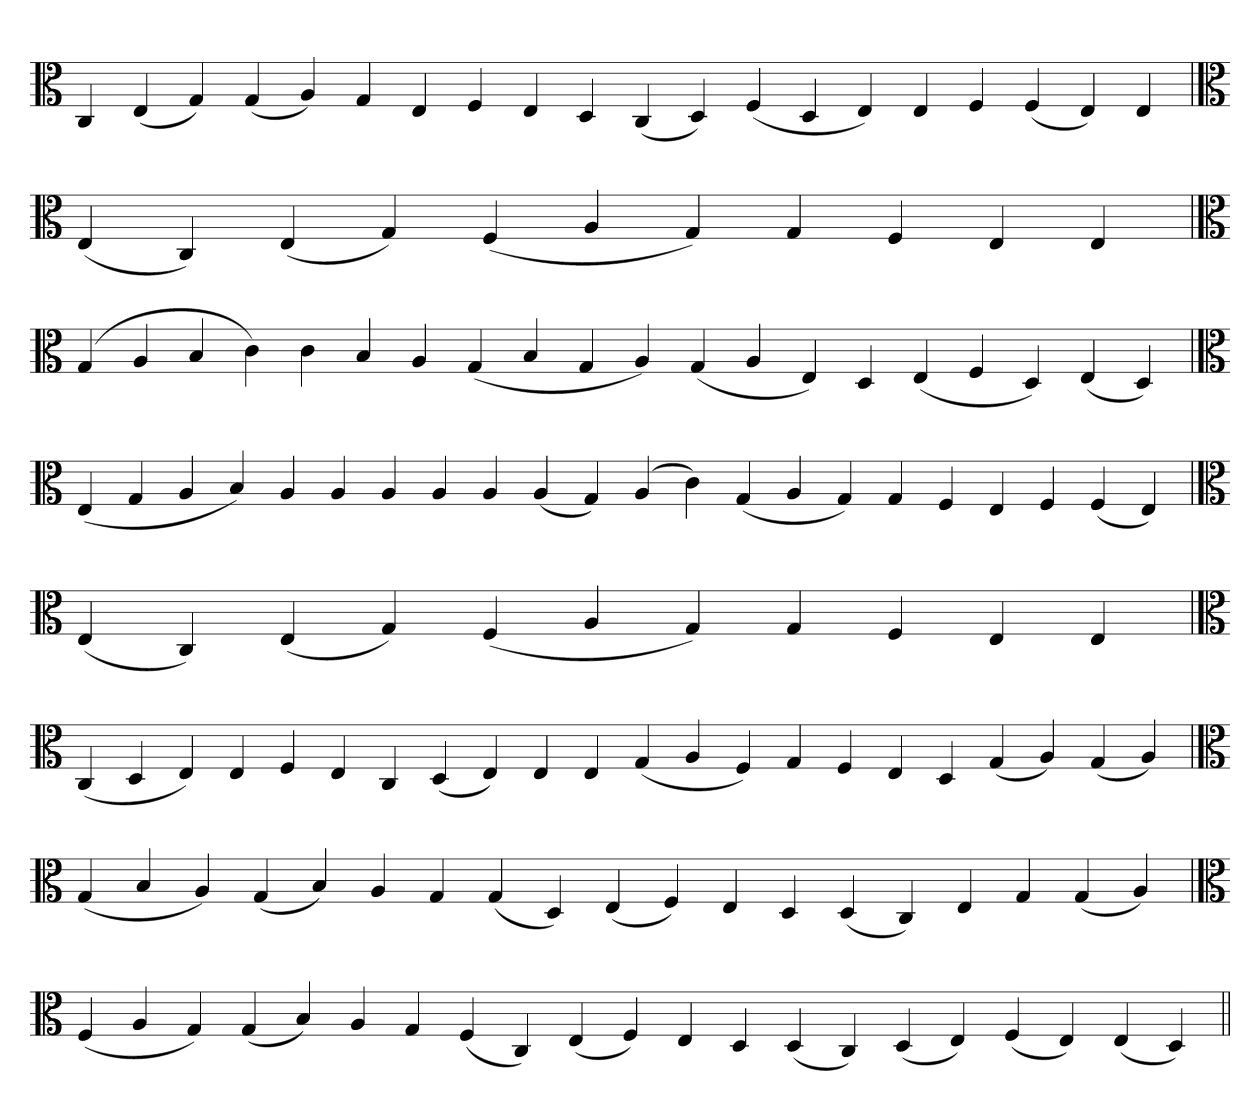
**kern
*part1
*staff1
*clefC3
=
4C
(4E
4G)
(4G
4A)
4G
4E
4F
4E
4D
(4C
4D)
(4F
4D
4E)
4E
4F
(4F
4E)
4E
='
*clefC3
(4E
4C)
(4E
4G)
(4F
4A
4G)
4G
4F
4E
4E
=`
*clefC3
(4G
4A
4B
4c)
4c
4B
4A
(4G
4B
4G
4A)
(4G
4A
4E)
4D
(4E
4F
4D)
(4E
4D)
=
*clefC3
(4E
4G
4A
4B)
4A
4A
4A
4A
4A
(4A
4G)
(4A
4c)
(4G
4A
4G)
4G
4F
4E
4F
(4F
4E)
='
*clefC3
(4E
4C)
(4E
4G)
(4F
4A
4G)
4G
4F
4E
4E
=`
*clefC3
(4C
4D
4E)
4E
4F
4E
4C
(4D
4E)
4E
4E
(4G
4A
4F)
4G
4F
4E
4D
(4G
4A)
(4G
4A)
='
*clefC3
(4G
4B
4A)
(4G
4B)
4A
4G
(4G
4D)
(4E
4F)
4E
4D
(4D
4C)
4E
4G
(4G
4A)
=`
*clefC3
(4F
4A
4G)
(4G
4B)
4A
4G
(4F
4C)
(4E
4F)
4E
4D
(4D
4C)
(4D
4E)
(4F
4E)
(4E
4D)
=||
*-
